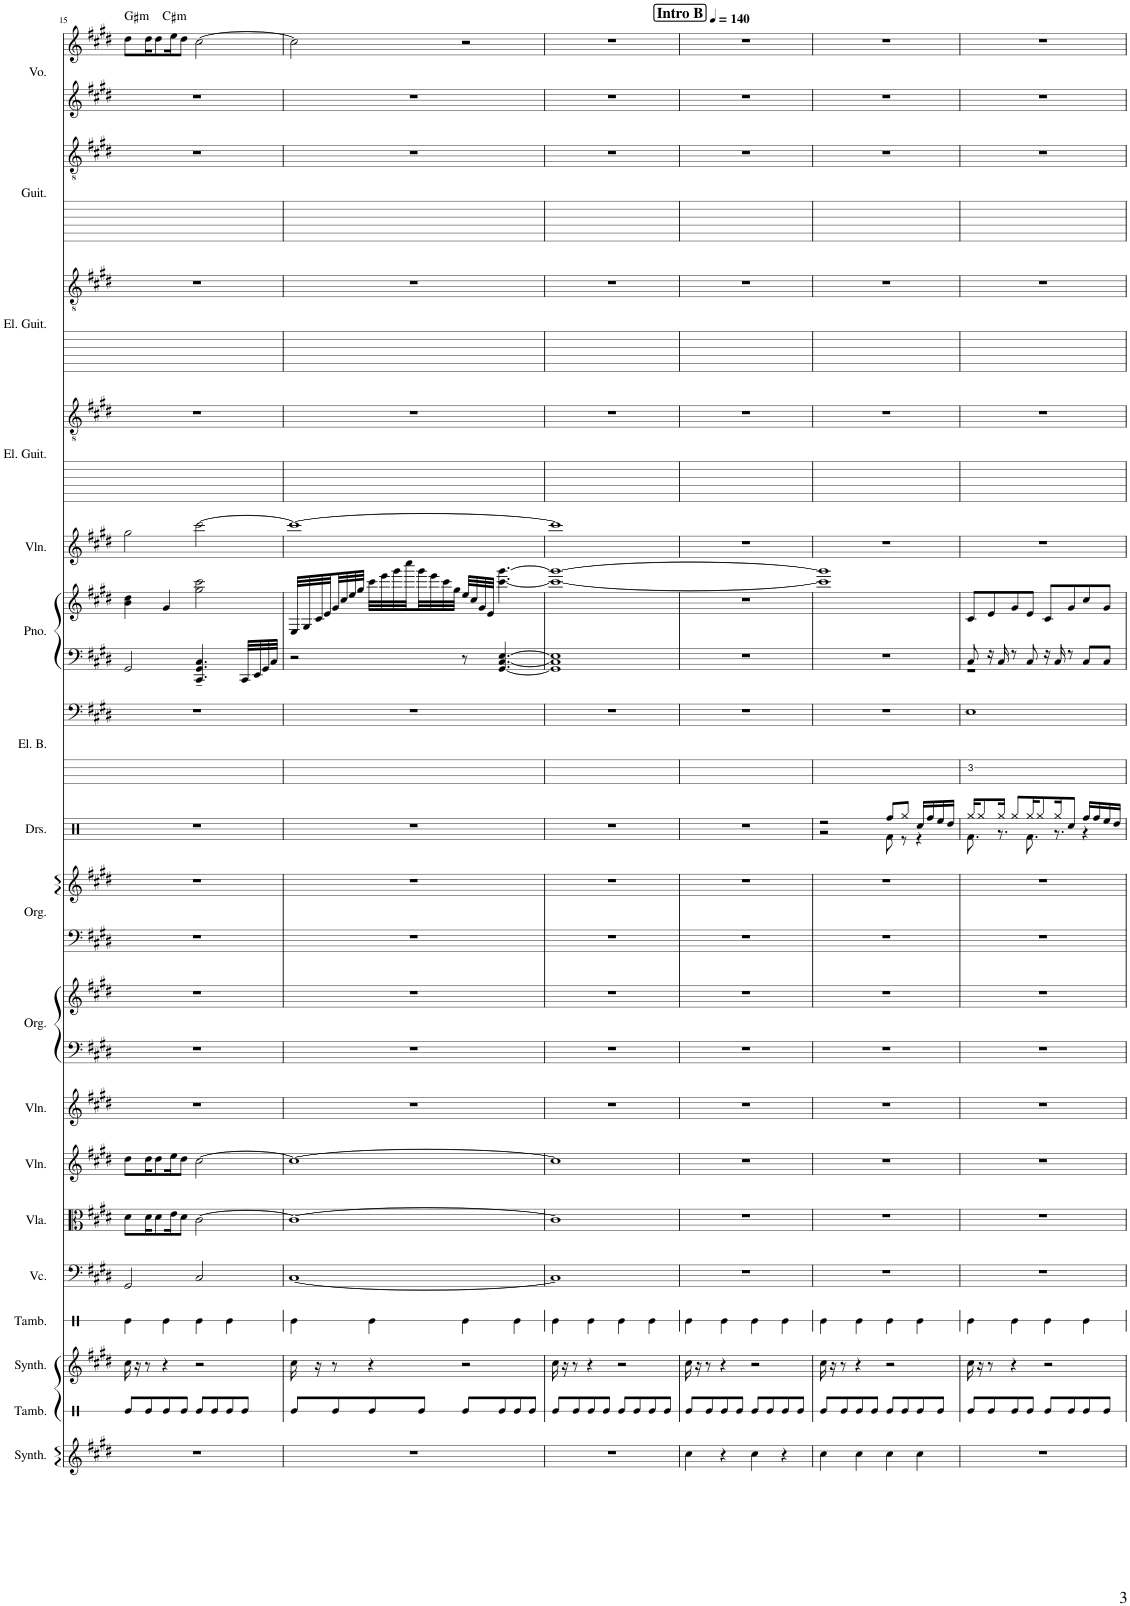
**kern	**kern	**kern	**kern	**kern	**kern	**kern	**kern	**kern	**kern	**kern	**kern	**kern	**kern	**kern	**kern	**kern	**kern	**kern	**kern	**kern	**kern	**kern	**kern	**kern	**kern	**harte
*part18	*part17	*part16	*part15	*part14	*part13	*part12	*part11	*part10	*part10	*part9	*part9	*part8	*part7	*part7	*part6	*part6	*part5	*part4	*part4	*part3	*part3	*part2	*part2	*part1	*part1	*part1
*staff26	*staff25	*staff24	*staff23	*staff22	*staff21	*staff20	*staff19	*staff18	*staff17	*staff16	*staff15	*staff14	*staff13	*staff12	*staff11	*staff10	*staff9	*staff8	*staff7	*staff6	*staff5	*staff4	*staff3	*staff2	*staff1	*
*I"エフェクト シンセサイザー	*I"タンバリン	*I"エフェクト シンセサイザー	*I"タンバリン	*I"ViolinCello	*I"Viola	*I"Violin	*I"Violin	*I"Pipe Organ	*	*I"パイプオルガン	*	*I"Drum Set	*I"Electric Bass	*	*I"Piano	*	*I"ヴァイオリン	*I"エレキギター	*	*I"Electric Guitar	*	*I"Acoustic Guitar	*	*I"Vocal	*	*
*	*	*	*	*I'Vc.	*I'Vla.	*I'Vln.	*I'Vln.	*I'Org.	*	*	*	*I'Drs.	*I'El. B.	*	*I'Pno.	*	*	*	*	*I'El. Guit.	*	*I'Guit.	*	*I'Vo.	*	*
!!LO:PB:g=z
*clefG2	*clefX	*clefG2	*clefX	*clefF4	*clefC3	*clefG2	*clefG2	*clefF4	*clefG2	*clefF4	*clefG2	*clefX	*	*clefF4	*clefF4	*clefG2	*clefG2	*	*clefGv2	*	*clefGv2	*	*clefGv2	*clefG2	*clefG2	*
*	*	*	*	*	*	*	*	*	*	*	*	*	*Trd7c12	*Trd7c12	*	*	*	*	*	*	*	*	*	*	*	*
*k[f#c#g#d#]	*k[]	*k[f#c#g#d#]	*k[]	*k[f#c#g#d#]	*k[f#c#g#d#]	*k[f#c#g#d#]	*k[f#c#g#d#]	*k[f#c#g#d#]	*k[f#c#g#d#]	*k[f#c#g#d#]	*k[f#c#g#d#]	*k[b-]	*k[f#c#g#d#]	*k[f#c#g#d#]	*k[f#c#g#d#]	*k[f#c#g#d#]	*k[f#c#g#d#]	*k[f#c#g#d#]	*k[f#c#g#d#]	*k[f#c#g#d#]	*k[f#c#g#d#]	*k[f#c#g#d#]	*k[f#c#g#d#]	*k[f#c#g#d#]	*k[f#c#g#d#]	*
*M4/4	*M4/4	*M4/4	*M4/4	*M4/4	*M4/4	*M4/4	*M4/4	*M4/4	*M4/4	*M4/4	*M4/4	*M4/4	*M4/4	*M4/4	*M4/4	*M4/4	*M4/4	*M4/4	*M4/4	*M4/4	*M4/4	*M4/4	*M4/4	*M4/4	*M4/4	*
=15	=15	=15	=15	=15	=15	=15	=15	=15	=15	=15	=15	=15	=15	=15	=15	=15	=15	=15	=15	=15	=15	=15	=15	=15	=15	=15
!	!	!	!	!	!	!	!	!	!	!	!	!	!	!	!	!	!	!	!	!	!	!	!	!	!	!LO:H:kt=m
*	*	*	*	*	*	*	*	*	*	*	*	*	*	*	*	*	*	*	*	*	*	*	*	*	*^	*
1r	8Re/L	16cc#\	4Re\	2GG#/	8d#\L	8dd#\L	1r	1r	1r	1r	1r	1r	1r	1r	2GG#/	4b\ 4dd#\	2gg#\	1r	1r	1r	1r	1r	1r	1r	8dd#\L	4ryy	G#:min
.	.	16r	.	.	.	.	.	.	.	.	.	.	.	.	.	.	.	.	.	.	.	.	.	.	.	.	.
.	8Re/	8r	.	.	16d#\K	16dd#\K	.	.	.	.	.	.	.	.	.	.	.	.	.	.	.	.	.	.	16dd#\K	.	.
.	.	.	.	.	8d#\	8dd#\	.	.	.	.	.	.	.	.	.	.	.	.	.	.	.	.	.	.	8dd#\	.	.
!	!	!	!	!	!	!	!	!	!	!	!	!	!	!	!	!	!	!	!	!	!	!	!	!	!	!	!LO:H:kt=m
.	8Re/	4r	4Re\	.	.	.	.	.	.	.	.	.	.	.	.	4g#/	.	.	.	.	.	.	.	.	.	2.ryy	C#:min
.	.	.	.	.	16e\K	16ee\K	.	.	.	.	.	.	.	.	.	.	.	.	.	.	.	.	.	.	16ee\K	.	.
.	8Re/J	.	.	.	8d#\J	8dd#\J	.	.	.	.	.	.	.	.	.	.	.	.	.	.	.	.	.	.	8dd#\J	.	.
.	8Re/L	2r	4Re\	2C#/	[2c#\	[2cc#\	.	.	.	.	.	.	.	.	4.CC#/~ 4.GG#/~ 4.C#/~	2gg#\ 2ccc#\	[2ccc#\	.	.	.	.	.	.	.	[2cc#\	.	.
.	8Re/	.	.	.	.	.	.	.	.	.	.	.	.	.	.	.	.	.	.	.	.	.	.	.	.	.	.
.	8Re/	.	4Re\	.	.	.	.	.	.	.	.	.	.	.	.	.	.	.	.	.	.	.	.	.	.	.	.
.	8Re/J	.	.	.	.	.	.	.	.	.	.	.	.	.	32CC#/LLL	.	.	.	.	.	.	.	.	.	.	.	.
.	.	.	.	.	.	.	.	.	.	.	.	.	.	.	32EE/	.	.	.	.	.	.	.	.	.	.	.	.
.	.	.	.	.	.	.	.	.	.	.	.	.	.	.	32GG#/	.	.	.	.	.	.	.	.	.	.	.	.
.	.	.	.	.	.	.	.	.	.	.	.	.	.	.	32C#/JJJ	.	.	.	.	.	.	.	.	.	.	.	.
*	*	*	*	*	*	*	*	*	*	*	*	*	*	*	*	*	*	*	*	*	*	*	*	*	*v	*v	*
=16	=16	=16	=16	=16	=16	=16	=16	=16	=16	=16	=16	=16	=16	=16	=16	=16	=16	=16	=16	=16	=16	=16	=16	=16	=16	=16
1r	8Re/L	16cc#\	4Re\	[1C#	1c#_	1cc#_	1r	1r	1r	1r	1r	1r	1r	1r	2r	32E/LLL	1ccc#_	1r	1r	1r	1r	1r	1r	1r	2cc#\]	.
.	.	.	.	.	.	.	.	.	.	.	.	.	.	.	.	32G#/	.	.	.	.	.	.	.	.	.	.
.	.	16r	.	.	.	.	.	.	.	.	.	.	.	.	.	32c#/	.	.	.	.	.	.	.	.	.	.
.	.	.	.	.	.	.	.	.	.	.	.	.	.	.	.	32e/	.	.	.	.	.	.	.	.	.	.
.	8Re/	8r	.	.	.	.	.	.	.	.	.	.	.	.	.	32g#/	.	.	.	.	.	.	.	.	.	.
.	.	.	.	.	.	.	.	.	.	.	.	.	.	.	.	32cc#/	.	.	.	.	.	.	.	.	.	.
.	.	.	.	.	.	.	.	.	.	.	.	.	.	.	.	32ee/	.	.	.	.	.	.	.	.	.	.
.	.	.	.	.	.	.	.	.	.	.	.	.	.	.	.	32gg#/JJJ	.	.	.	.	.	.	.	.	.	.
.	8Re/	4r	4Re\	.	.	.	.	.	.	.	.	.	.	.	.	32ccc#\LLL	.	.	.	.	.	.	.	.	.	.
.	.	.	.	.	.	.	.	.	.	.	.	.	.	.	.	32eee\	.	.	.	.	.	.	.	.	.	.
.	.	.	.	.	.	.	.	.	.	.	.	.	.	.	.	32ggg#\	.	.	.	.	.	.	.	.	.	.
.	.	.	.	.	.	.	.	.	.	.	.	.	.	.	.	32cccc#\	.	.	.	.	.	.	.	.	.	.
.	8Re/J	.	.	.	.	.	.	.	.	.	.	.	.	.	.	32ggg#\	.	.	.	.	.	.	.	.	.	.
.	.	.	.	.	.	.	.	.	.	.	.	.	.	.	.	32eee\	.	.	.	.	.	.	.	.	.	.
.	.	.	.	.	.	.	.	.	.	.	.	.	.	.	.	32ccc#\	.	.	.	.	.	.	.	.	.	.
.	.	.	.	.	.	.	.	.	.	.	.	.	.	.	.	32gg#\JJJ	.	.	.	.	.	.	.	.	.	.
.	8Re/L	2r	4Re\	.	.	.	.	.	.	.	.	.	.	.	8r	32ee/LLL	.	.	.	.	.	.	.	.	2r	.
.	.	.	.	.	.	.	.	.	.	.	.	.	.	.	.	32cc#/	.	.	.	.	.	.	.	.	.	.
.	.	.	.	.	.	.	.	.	.	.	.	.	.	.	.	32g#/	.	.	.	.	.	.	.	.	.	.
.	.	.	.	.	.	.	.	.	.	.	.	.	.	.	.	32e/JJJ	.	.	.	.	.	.	.	.	.	.
.	8Re/	.	.	.	.	.	.	.	.	.	.	.	.	.	[4.GG#/ [4.C#/ [4.E/	[4.ccc#\ [4.ggg#\	.	.	.	.	.	.	.	.	.	.
.	8Re/	.	4Re\	.	.	.	.	.	.	.	.	.	.	.	.	.	.	.	.	.	.	.	.	.	.	.
.	8Re/J	.	.	.	.	.	.	.	.	.	.	.	.	.	.	.	.	.	.	.	.	.	.	.	.	.
=17	=17	=17	=17	=17	=17	=17	=17	=17	=17	=17	=17	=17	=17	=17	=17	=17	=17	=17	=17	=17	=17	=17	=17	=17	=17	=17
1r	8Re/L	16cc#\	4Re\	1C#]	1c#]	1cc#]	1r	1r	1r	1r	1r	1r	1r	1r	1GG#] 1C#] 1E]	1ccc#_ 1ggg#_	1ccc#]	1r	1r	1r	1r	1r	1r	1r	1r	.
.	.	16r	.	.	.	.	.	.	.	.	.	.	.	.	.	.	.	.	.	.	.	.	.	.	.	.
.	8Re/	8r	.	.	.	.	.	.	.	.	.	.	.	.	.	.	.	.	.	.	.	.	.	.	.	.
.	8Re/	4r	4Re\	.	.	.	.	.	.	.	.	.	.	.	.	.	.	.	.	.	.	.	.	.	.	.
.	8Re/J	.	.	.	.	.	.	.	.	.	.	.	.	.	.	.	.	.	.	.	.	.	.	.	.	.
.	8Re/L	2r	4Re\	.	.	.	.	.	.	.	.	.	.	.	.	.	.	.	.	.	.	.	.	.	.	.
.	8Re/	.	.	.	.	.	.	.	.	.	.	.	.	.	.	.	.	.	.	.	.	.	.	.	.	.
.	8Re/	.	4Re\	.	.	.	.	.	.	.	.	.	.	.	.	.	.	.	.	.	.	.	.	.	.	.
.	8Re/J	.	.	.	.	.	.	.	.	.	.	.	.	.	.	.	.	.	.	.	.	.	.	.	.	.
=18	=18	=18	=18	=18	=18	=18	=18	=18	=18	=18	=18	=18	=18	=18	=18	=18	=18	=18	=18	=18	=18	=18	=18	=18	=18	=18
!!LO:REH:place=s1:a:B:cj:fs=14:t=Intro B
*	*	*	*	*	*	*	*	*	*	*	*	*	*	*	*	*	*	*	*	*	*	*	*	*	*MM140	*
4cc#\	8Re/L	16cc#\	4Re\	1r	1r	1r	1r	1r	1r	1r	1r	1r	1r	1r	1r	1r	1r	1r	1r	1r	1r	1r	1r	1r	1r	.
.	.	16r	.	.	.	.	.	.	.	.	.	.	.	.	.	.	.	.	.	.	.	.	.	.	.	.
.	8Re/	8r	.	.	.	.	.	.	.	.	.	.	.	.	.	.	.	.	.	.	.	.	.	.	.	.
4r	8Re/	4r	4Re\	.	.	.	.	.	.	.	.	.	.	.	.	.	.	.	.	.	.	.	.	.	.	.
.	8Re/J	.	.	.	.	.	.	.	.	.	.	.	.	.	.	.	.	.	.	.	.	.	.	.	.	.
4cc#\	8Re/L	2r	4Re\	.	.	.	.	.	.	.	.	.	.	.	.	.	.	.	.	.	.	.	.	.	.	.
.	8Re/	.	.	.	.	.	.	.	.	.	.	.	.	.	.	.	.	.	.	.	.	.	.	.	.	.
4r	8Re/	.	4Re\	.	.	.	.	.	.	.	.	.	.	.	.	.	.	.	.	.	.	.	.	.	.	.
.	8Re/J	.	.	.	.	.	.	.	.	.	.	.	.	.	.	.	.	.	.	.	.	.	.	.	.	.
=19	=19	=19	=19	=19	=19	=19	=19	=19	=19	=19	=19	=19	=19	=19	=19	=19	=19	=19	=19	=19	=19	=19	=19	=19	=19	=19
*	*	*	*	*	*	*	*	*	*	*	*	*^	*	*	*	*	*	*	*	*	*	*	*	*	*	*
4cc#\	8Re/L	16cc#\	4Re\	1r	1r	1r	1r	1r	1r	1r	1r	2r	2r	1r	1r	1r	1ccc#] 1ggg#]	1r	1r	1r	1r	1r	1r	1r	1r	1r	.
.	.	16r	.	.	.	.	.	.	.	.	.	.	.	.	.	.	.	.	.	.	.	.	.	.	.	.	.
.	8Re/	8r	.	.	.	.	.	.	.	.	.	.	.	.	.	.	.	.	.	.	.	.	.	.	.	.	.
4cc#\	8Re/	4r	4Re\	.	.	.	.	.	.	.	.	.	.	.	.	.	.	.	.	.	.	.	.	.	.	.	.
.	8Re/J	.	.	.	.	.	.	.	.	.	.	.	.	.	.	.	.	.	.	.	.	.	.	.	.	.	.
4cc#\	8Re/L	2r	4Re\	.	.	.	.	.	.	.	.	8Rff/L	8Rf\	.	.	.	.	.	.	.	.	.	.	.	.	.	.
.	8Re/	.	.	.	.	.	.	.	.	.	.	8Rgg/J	8r	.	.	.	.	.	.	.	.	.	.	.	.	.	.
4cc#\	8Re/	.	4Re\	.	.	.	.	.	.	.	.	16Rcc/LL	4r	.	.	.	.	.	.	.	.	.	.	.	.	.	.
.	.	.	.	.	.	.	.	.	.	.	.	16Rff/	.	.	.	.	.	.	.	.	.	.	.	.	.	.	.
.	8Re/J	.	.	.	.	.	.	.	.	.	.	16Ree/	.	.	.	.	.	.	.	.	.	.	.	.	.	.	.
.	.	.	.	.	.	.	.	.	.	.	.	16Rdd/JJ	.	.	.	.	.	.	.	.	.	.	.	.	.	.	.
=20	=20	=20	=20	=20	=20	=20	=20	=20	=20	=20	=20	=20	=20	=20	=20	=20	=20	=20	=20	=20	=20	=20	=20	=20	=20	=20	=20
*	*	*	*	*	*	*	*	*	*	*	*	*	*	*	*	*^	*	*	*	*	*	*	*	*	*	*	*
1r	8Re/L	16cc#\	4Re\	1r	1r	1r	1r	1r	1r	1r	1r	16Rgg/KL	8.Rf\	1E	1E	8C#/	1r	8c#/L	1r	1r	1r	1r	1r	1r	1r	1r	1r	.
.	.	16r	.	.	.	.	.	.	.	.	.	8Rgg/	.	.	.	.	.	.	.	.	.	.	.	.	.	.	.	.
.	8Re/	8r	.	.	.	.	.	.	.	.	.	.	.	.	.	16r	.	8e/	.	.	.	.	.	.	.	.	.	.
.	.	.	.	.	.	.	.	.	.	.	.	16Rgg/Jk	8.r	.	.	16C#/	.	.	.	.	.	.	.	.	.	.	.	.
.	8Re/	4r	4Re\	.	.	.	.	.	.	.	.	8Rgg/L	.	.	.	8r	.	8g#/	.	.	.	.	.	.	.	.	.	.
.	8Re/J	.	.	.	.	.	.	.	.	.	.	16Rgg/K	8.Rf\	.	.	8C#/	.	8e/J	.	.	.	.	.	.	.	.	.	.
.	.	.	.	.	.	.	.	.	.	.	.	8Rgg/	.	.	.	.	.	.	.	.	.	.	.	.	.	.	.	.
.	8Re/L	2r	4Re\	.	.	.	.	.	.	.	.	.	.	.	.	16r	.	8c#/L	.	.	.	.	.	.	.	.	.	.
.	.	.	.	.	.	.	.	.	.	.	.	16Rgg/K	8.r	.	.	16C#/	.	.	.	.	.	.	.	.	.	.	.	.
.	8Re/	.	.	.	.	.	.	.	.	.	.	8Rcc/J	.	.	.	8r	.	8g#/	.	.	.	.	.	.	.	.	.	.
.	8Re/	.	4Re\	.	.	.	.	.	.	.	.	16Rff/LL	4r	.	.	8C#/L	.	8cc#/	.	.	.	.	.	.	.	.	.	.
.	.	.	.	.	.	.	.	.	.	.	.	16Rff/	.	.	.	.	.	.	.	.	.	.	.	.	.	.	.	.
.	8Re/J	.	.	.	.	.	.	.	.	.	.	16Ree/	.	.	.	8C#/J	.	8g#/J	.	.	.	.	.	.	.	.	.	.
.	.	.	.	.	.	.	.	.	.	.	.	16Rdd/JJ	.	.	.	.	.	.	.	.	.	.	.	.	.	.	.	.
*	*	*	*	*	*	*	*	*	*	*	*	*v	*v	*	*	*v	*v	*	*	*	*	*	*	*	*	*	*	*
=	=	=	=	=	=	=	=	=	=	=	=	=	=	=	=	=	=	=	=	=	=	=	=	=	=	=
*-	*-	*-	*-	*-	*-	*-	*-	*-	*-	*-	*-	*-	*-	*-	*-	*-	*-	*-	*-	*-	*-	*-	*-	*-	*-	*-
